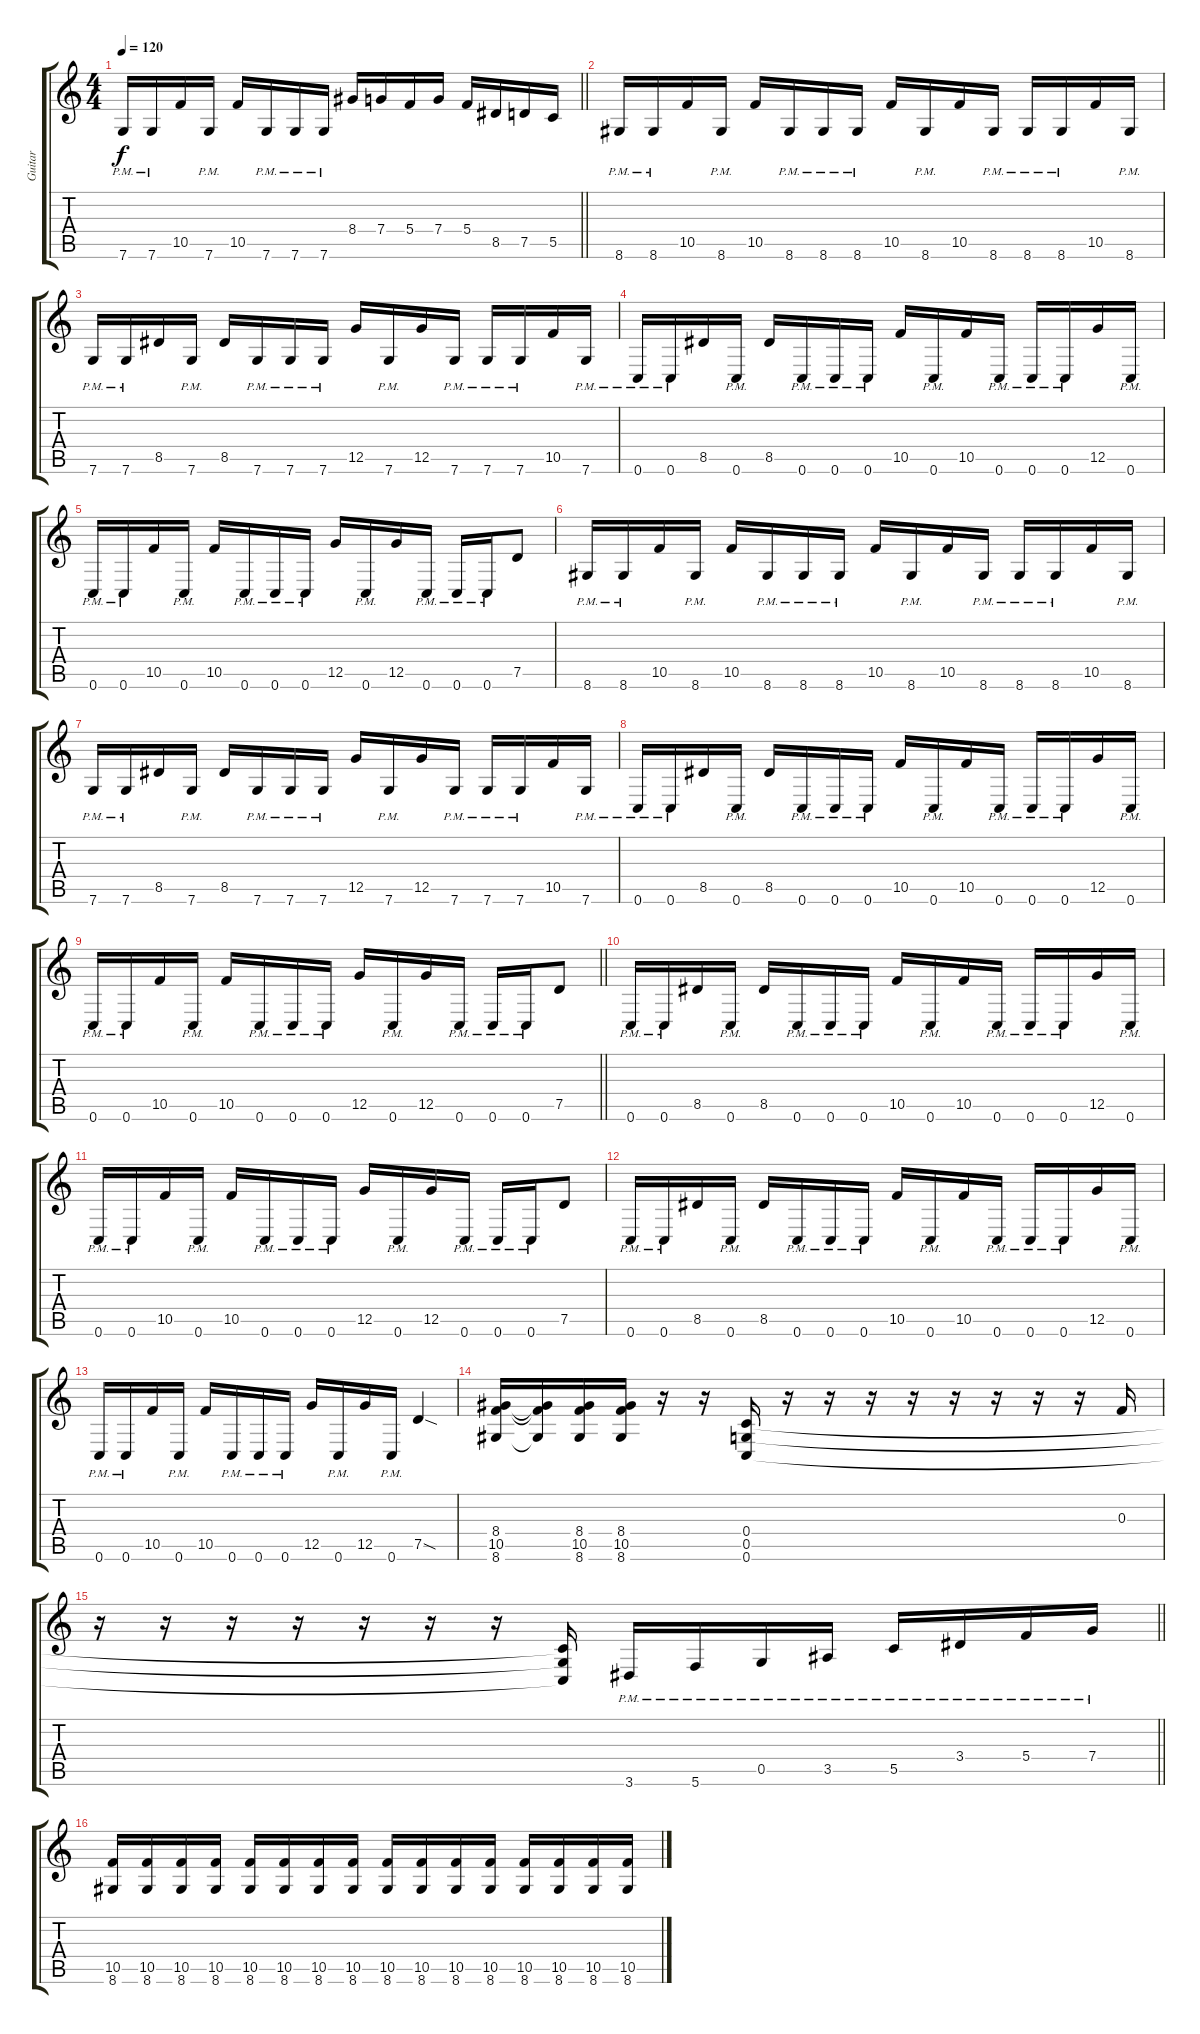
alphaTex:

\track ("Guitar" "Guitar") {instrument distortionguitar}
\staff {score tabs}
\tuning (D4 A3 F3 C3 G2 C2) {hide}
\ts (4 4)
\tempo 120
\clef g2
\barLineRight lightlight
\ks c
7.6{pm}.16{dy f} 7.6{pm}.16 10.5.16 7.6{pm}.16 10.5.16 7.6{pm}.16 7.6{pm}.16 7.6{pm}.16 8.4.16 7.4.16 5.4.16 7.4.16 5.4.16 8.5.16 7.5.16 5.5.16 |
\section ("" "")
8.6{pm}.16 8.6{pm}.16 10.5.16 8.6{pm}.16 10.5.16 8.6{pm}.16 8.6{pm}.16 8.6{pm}.16 10.5.16 8.6{pm}.16 10.5.16 8.6{pm}.16 8.6{pm}.16 8.6{pm}.16 10.5.16 8.6{pm}.16 |
7.6{pm}.16 7.6{pm}.16 8.5.16 7.6{pm}.16 8.5.16 7.6{pm}.16 7.6{pm}.16 7.6{pm}.16 12.5.16 7.6{pm}.16 12.5.16 7.6{pm}.16 7.6{pm}.16 7.6{pm}.16 10.5.16 7.6{pm}.16 |
0.6{pm}.16 0.6{pm}.16 8.5.16 0.6{pm}.16 8.5.16 0.6{pm}.16 0.6{pm}.16 0.6{pm}.16 10.5.16 0.6{pm}.16 10.5.16 0.6{pm}.16 0.6{pm}.16 0.6{pm}.16 12.5.16 0.6{pm}.16 |
0.6{pm}.16 0.6{pm}.16 10.5.16 0.6{pm}.16 10.5.16 0.6{pm}.16 0.6{pm}.16 0.6{pm}.16 12.5.16 0.6{pm}.16 12.5.16 0.6{pm}.16 0.6{pm}.16 0.6{pm}.16 7.5.8 |
8.6{pm}.16 8.6{pm}.16 10.5.16 8.6{pm}.16 10.5.16 8.6{pm}.16 8.6{pm}.16 8.6{pm}.16 10.5.16 8.6{pm}.16 10.5.16 8.6{pm}.16 8.6{pm}.16 8.6{pm}.16 10.5.16 8.6{pm}.16 |
7.6{pm}.16 7.6{pm}.16 8.5.16 7.6{pm}.16 8.5.16 7.6{pm}.16 7.6{pm}.16 7.6{pm}.16 12.5.16 7.6{pm}.16 12.5.16 7.6{pm}.16 7.6{pm}.16 7.6{pm}.16 10.5.16 7.6{pm}.16 |
0.6{pm}.16 0.6{pm}.16 8.5.16 0.6{pm}.16 8.5.16 0.6{pm}.16 0.6{pm}.16 0.6{pm}.16 10.5.16 0.6{pm}.16 10.5.16 0.6{pm}.16 0.6{pm}.16 0.6{pm}.16 12.5.16 0.6{pm}.16 |
\barLineRight lightlight
0.6{pm}.16 0.6{pm}.16 10.5.16 0.6{pm}.16 10.5.16 0.6{pm}.16 0.6{pm}.16 0.6{pm}.16 12.5.16 0.6{pm}.16 12.5.16 0.6{pm}.16 0.6{pm}.16 0.6{pm}.16 7.5.8 |
\section ("" "")
0.6{pm}.16 0.6{pm}.16 8.5.16 0.6{pm}.16 8.5.16 0.6{pm}.16 0.6{pm}.16 0.6{pm}.16 10.5.16 0.6{pm}.16 10.5.16 0.6{pm}.16 0.6{pm}.16 0.6{pm}.16 12.5.16 0.6{pm}.16 |
0.6{pm}.16 0.6{pm}.16 10.5.16 0.6{pm}.16 10.5.16 0.6{pm}.16 0.6{pm}.16 0.6{pm}.16 12.5.16 0.6{pm}.16 12.5.16 0.6{pm}.16 0.6{pm}.16 0.6{pm}.16 7.5.8 |
0.6{pm}.16 0.6{pm}.16 8.5.16 0.6{pm}.16 8.5.16 0.6{pm}.16 0.6{pm}.16 0.6{pm}.16 10.5.16 0.6{pm}.16 10.5.16 0.6{pm}.16 0.6{pm}.16 0.6{pm}.16 12.5.16 0.6{pm}.16 |
0.6{pm}.16 0.6{pm}.16 10.5.16 0.6{pm}.16 10.5.16 0.6{pm}.16 0.6{pm}.16 0.6{pm}.16 12.5.16 0.6{pm}.16 12.5.16 0.6{pm}.16 7.5{sod}.4 |
(8.4 10.5 8.6).16 (8.4{t} 10.5{t} 8.6{t}).16 (8.4 10.5 8.6).16 (8.4 10.5 8.6).16 r.16 r.16 (0.4 0.5 0.6).16 r.16 r.16 r.16 r.16 r.16 r.16 r.16 r.16 0.3.16 |
\barLineRight lightlight
r.16 r.16 r.16 r.16 r.16 r.16 r.16 (0.4{t} 0.5{t} 0.6{t}).16 3.6{pm}.16 5.6{pm}.16 0.5{pm}.16 3.5{pm}.16 5.5{pm}.16 3.4{pm}.16 5.4{pm}.16 7.4{pm}.16 |
\section ("" "")
(10.5 8.6).16 (10.5 8.6).16 (10.5 8.6).16 (10.5 8.6).16 (10.5 8.6).16 (10.5 8.6).16 (10.5 8.6).16 (10.5 8.6).16 (10.5 8.6).16 (10.5 8.6).16 (10.5 8.6).16 (10.5 8.6).16 (10.5 8.6).16 (10.5 8.6).16 (10.5 8.6).16 (10.5 8.6).16
